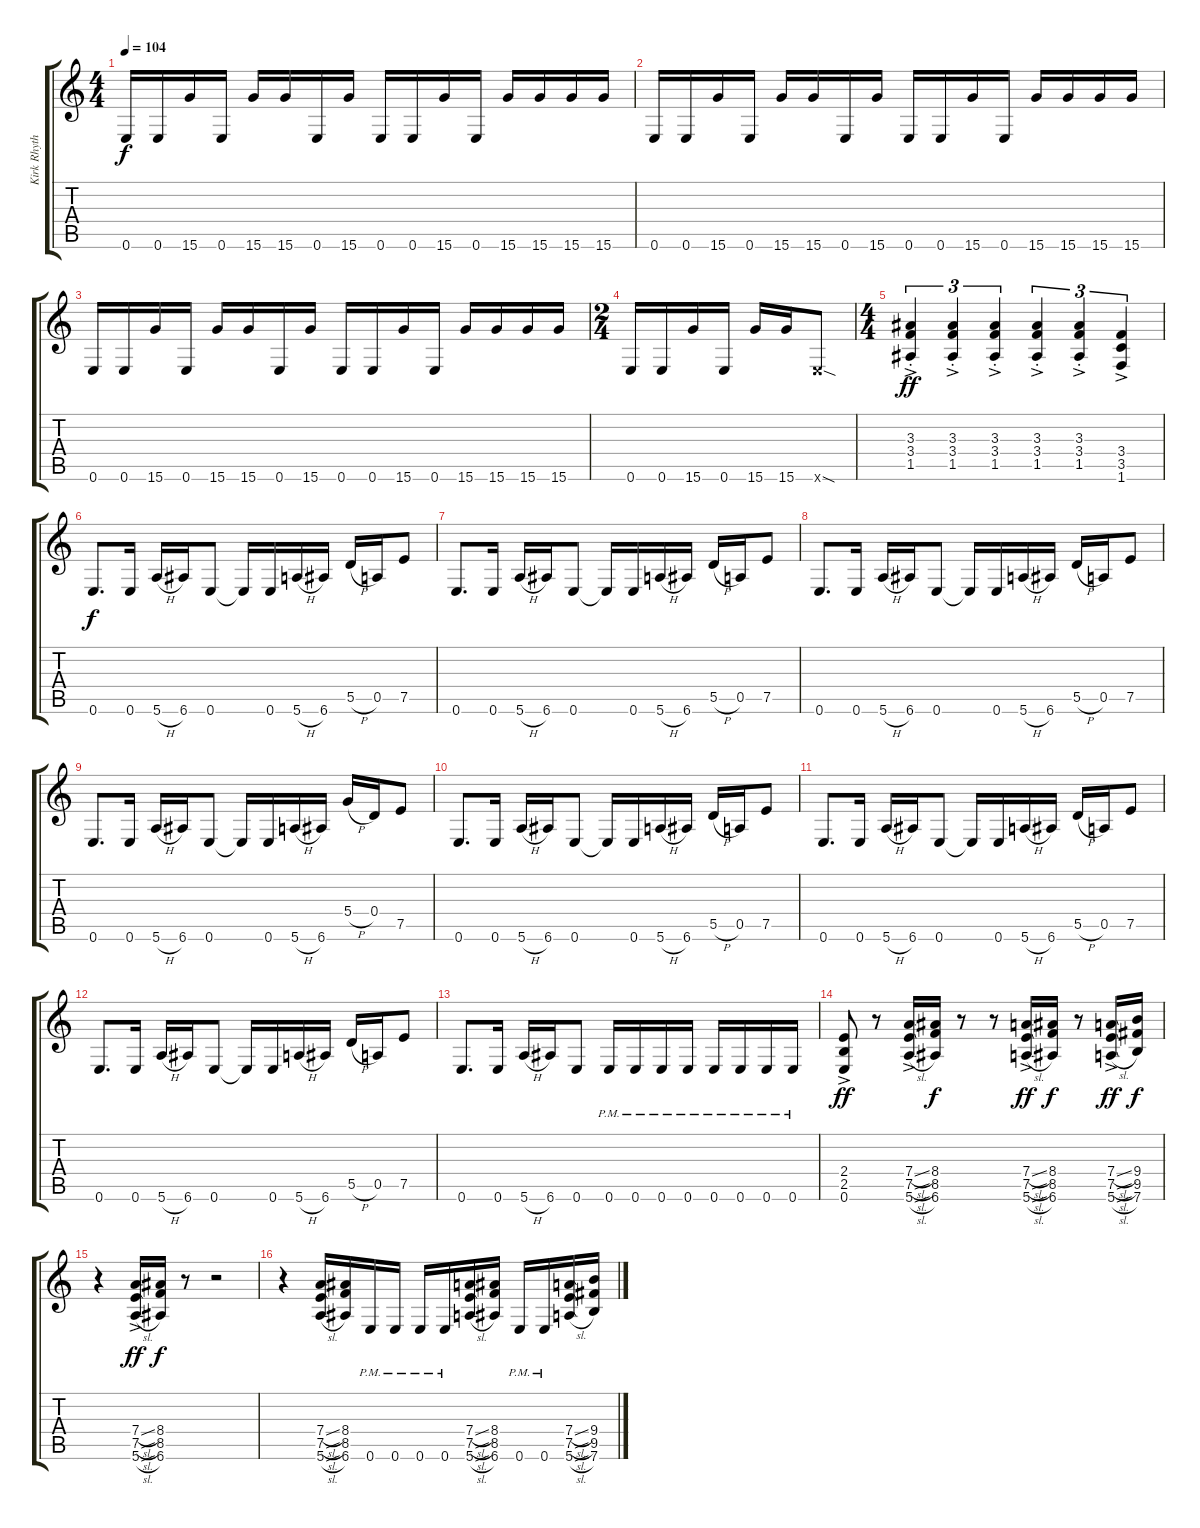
\track ("Kirk Rhythm" "Kirk Rhyth") {instrument distortionguitar}
\staff {score tabs}
\tuning (E4 B3 G3 D3 A2 E2) {hide}
\ts (4 4)
\tempo 104
\clef g2
\ks c
0.6.16{dy f} 0.6.16 15.6.16 0.6.16 15.6.16 15.6.16 0.6.16 15.6.16 0.6.16 0.6.16 15.6.16 0.6.16 15.6.16 15.6.16 15.6.16 15.6.16 |
0.6.16 0.6.16 15.6.16 0.6.16 15.6.16 15.6.16 0.6.16 15.6.16 0.6.16 0.6.16 15.6.16 0.6.16 15.6.16 15.6.16 15.6.16 15.6.16 |
0.6.16 0.6.16 15.6.16 0.6.16 15.6.16 15.6.16 0.6.16 15.6.16 0.6.16 0.6.16 15.6.16 0.6.16 15.6.16 15.6.16 15.6.16 15.6.16 |
\ts (2 4)
0.6.16 0.6.16 15.6.16 0.6.16 15.6.16 15.6.16 0.6{sod x}.8 |
\ts (4 4)
(3.3{ac st} 3.4{ac st} 1.5{ac st}).4{tu (3 2) dy ff} (3.3{ac st} 3.4{ac st} 1.5{ac st}).4{tu (3 2)} (3.3{ac st} 3.4{ac st} 1.5{ac st}).4{tu (3 2)} (3.3{ac st} 3.4{ac st} 1.5{ac st}).4{tu (3 2)} (3.3{ac st} 3.4{ac st} 1.5{ac st}).4{tu (3 2)} (3.4{ac} 3.5{ac} 1.6{ac}).4{tu (3 2)} |
0.6.8{d dy f} 0.6.16 5.6{h}.16 6.6.16 0.6.8 0.6{t}.16 0.6.16 5.6{h}.16 6.6.16 5.5{h}.16 0.5.16 7.5.8 |
0.6.8{d} 0.6.16 5.6{h}.16 6.6.16 0.6.8 0.6{t}.16 0.6.16 5.6{h}.16 6.6.16 5.5{h}.16 0.5.16 7.5.8 |
0.6.8{d} 0.6.16 5.6{h}.16 6.6.16 0.6.8 0.6{t}.16 0.6.16 5.6{h}.16 6.6.16 5.5{h}.16 0.5.16 7.5.8 |
0.6.8{d} 0.6.16 5.6{h}.16 6.6.16 0.6.8 0.6{t}.16 0.6.16 5.6{h}.16 6.6.16 5.4{h}.16 0.4.16 7.5.8 |
0.6.8{d} 0.6.16 5.6{h}.16 6.6.16 0.6.8 0.6{t}.16 0.6.16 5.6{h}.16 6.6.16 5.5{h}.16 0.5.16 7.5.8 |
0.6.8{d} 0.6.16 5.6{h}.16 6.6.16 0.6.8 0.6{t}.16 0.6.16 5.6{h}.16 6.6.16 5.5{h}.16 0.5.16 7.5.8 |
0.6.8{d} 0.6.16 5.6{h}.16 6.6.16 0.6.8 0.6{t}.16 0.6.16 5.6{h}.16 6.6.16 5.5{h}.16 0.5.16 7.5.8 |
0.6.8{d} 0.6.16 5.6{h}.16 6.6.16 0.6.8 0.6{pm}.16 0.6{pm}.16 0.6{pm}.16 0.6{pm}.16 0.6{pm}.16 0.6{pm}.16 0.6{pm}.16 0.6{pm}.16 |
(2.4{ac} 2.5{ac} 0.6{ac}).8{dy ff} r.8 (7.4{sl ac} 7.5{sl ac} 5.6{sl ac}).16 (8.4 8.5 6.6).16{dy f} r.8 r.8 (7.4{sl ac} 7.5{sl ac} 5.6{sl ac}).16{dy ff} (8.4 8.5 6.6).16{dy f} r.8 (7.4{sl ac} 7.5{sl ac} 5.6{sl ac}).16{dy ff} (9.4 9.5 7.6).16{dy f} |
r.4 (7.4{sl ac} 7.5{sl ac} 5.6{sl ac}).16{dy ff} (8.4 8.5 6.6).16{dy f} r.8 r.2 |
r.4 (7.4{sl} 7.5{sl} 5.6{sl}).16 (8.4 8.5 6.6).16 0.6{pm}.16 0.6{pm}.16 0.6{pm}.16 0.6{pm}.16 (7.4{sl} 7.5{sl} 5.6{sl}).16 (8.4 8.5 6.6).16 0.6{pm}.16 0.6{pm}.16 (7.4{sl} 7.5{sl} 5.6{sl}).16 (9.4 9.5 7.6).16
